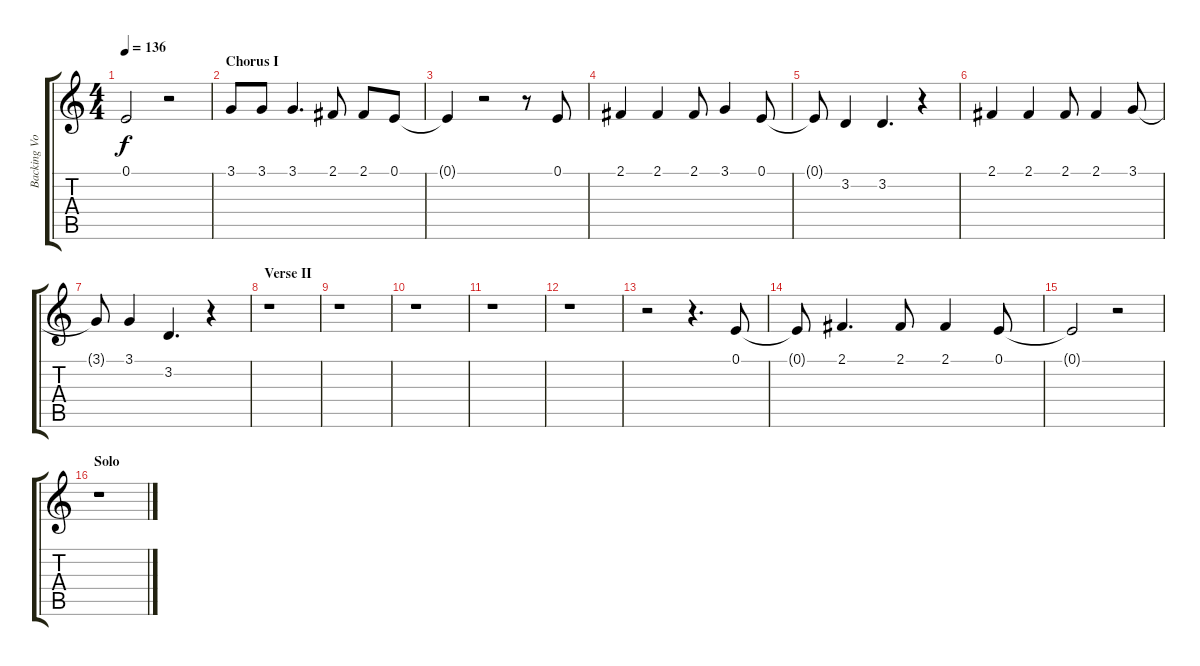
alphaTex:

\track ("Backing Vocals" "Backing Vo") {instrument oboe}
\staff {score tabs}
\tuning (E4 B3 G3 D3 A2 E2) {hide}
\ts (4 4)
\tempo 136
\clef g2
\ks c
0.1{t}.2{dy f} r.2 |
\section ("" "Chorus I")
3.1.8 3.1.8 3.1.4{d} 2.1.8 2.1.8 0.1.8 |
0.1{t}.4 r.2 r.8 0.1.8 |
2.1.4 2.1.4 2.1.8 3.1.4 0.1.8 |
0.1{t}.8 3.2.4 3.2.4{d} r.4 |
2.1.4 2.1.4 2.1.8 2.1.4 3.1.8 |
3.1{t}.8 3.1.4 3.2.4{d} r.4 |
\section ("" "Verse II")
r.1 |
r.1 |
r.1 |
r.1 |
r.1 |
r.2 r.4{d} 0.1.8 |
0.1{t}.8 2.1.4{d} 2.1.8 2.1.4 0.1.8 |
0.1{t}.2 r.2 |
\section ("" "Solo")
r.1
